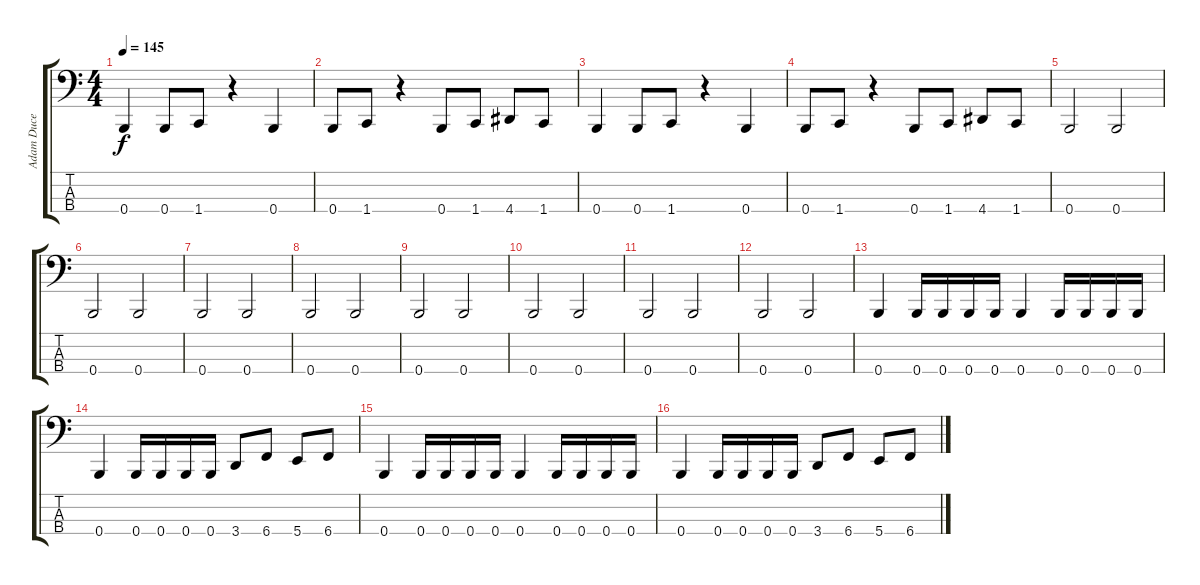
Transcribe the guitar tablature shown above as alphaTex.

\track ("Adam Duce" "Adam Duce") {instrument electricbasspick}
\staff {score tabs}
\tuning (E2 B1 Gb1 B0) {hide}
\ts (4 4)
\tempo 145
\clef f4
\ks c
0.4.4{dy f} 0.4.8 1.4.8 r.4 0.4.4 |
0.4.8 1.4.8 r.4 0.4.8 1.4.8 4.4.8 1.4.8 |
0.4.4 0.4.8 1.4.8 r.4 0.4.4 |
0.4.8 1.4.8 r.4 0.4.8 1.4.8 4.4.8 1.4.8 |
0.4.2 0.4.2 |
0.4.2 0.4.2 |
0.4.2 0.4.2 |
0.4.2 0.4.2 |
0.4.2 0.4.2 |
0.4.2 0.4.2 |
0.4.2 0.4.2 |
0.4.2 0.4.2 |
0.4.4 0.4.16 0.4.16 0.4.16 0.4.16 0.4.4 0.4.16 0.4.16 0.4.16 0.4.16 |
0.4.4 0.4.16 0.4.16 0.4.16 0.4.16 3.4.8 6.4.8 5.4.8 6.4.8 |
0.4.4 0.4.16 0.4.16 0.4.16 0.4.16 0.4.4 0.4.16 0.4.16 0.4.16 0.4.16 |
0.4.4 0.4.16 0.4.16 0.4.16 0.4.16 3.4.8 6.4.8 5.4.8 6.4.8
